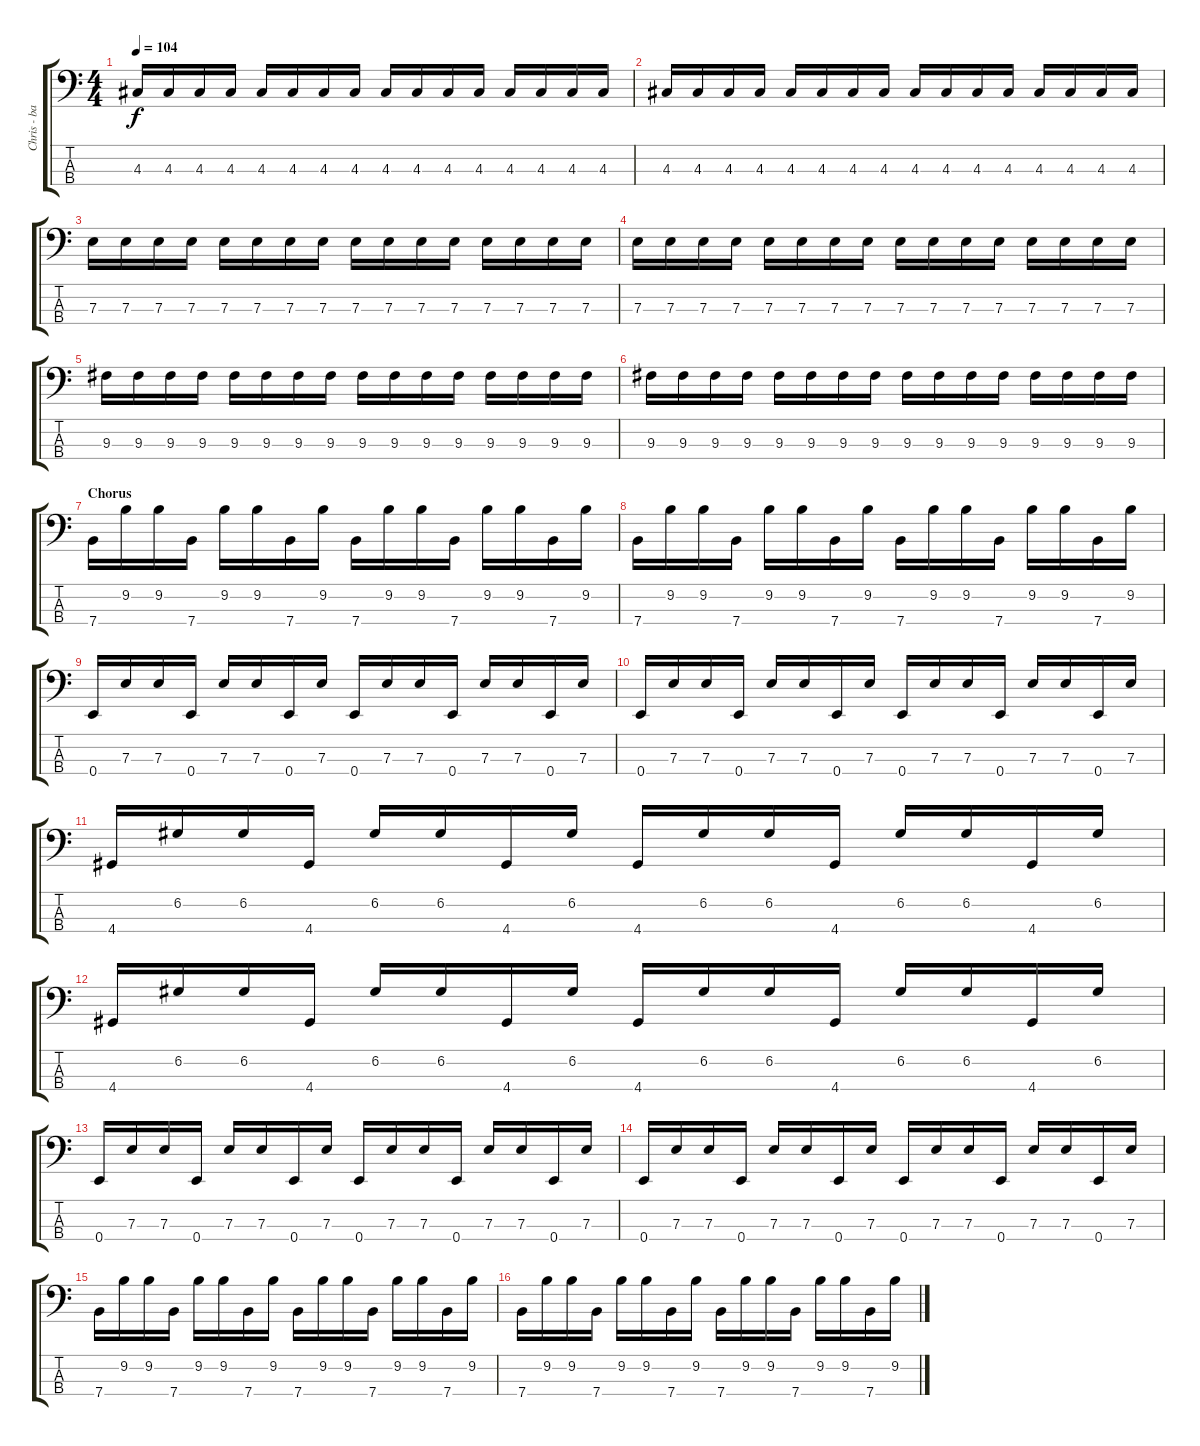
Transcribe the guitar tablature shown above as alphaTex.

\track ("Chris - bass" "Chris - ba") {instrument electricbassfinger}
\staff {score tabs}
\tuning (G2 D2 A1 E1) {hide}
\ts (4 4)
\tempo 104
\clef f4
\ks c
4.3.16{dy f} 4.3.16 4.3.16 4.3.16 4.3.16 4.3.16 4.3.16 4.3.16 4.3.16 4.3.16 4.3.16 4.3.16 4.3.16 4.3.16 4.3.16 4.3.16 |
4.3.16 4.3.16 4.3.16 4.3.16 4.3.16 4.3.16 4.3.16 4.3.16 4.3.16 4.3.16 4.3.16 4.3.16 4.3.16 4.3.16 4.3.16 4.3.16 |
7.3.16 7.3.16 7.3.16 7.3.16 7.3.16 7.3.16 7.3.16 7.3.16 7.3.16 7.3.16 7.3.16 7.3.16 7.3.16 7.3.16 7.3.16 7.3.16 |
7.3.16 7.3.16 7.3.16 7.3.16 7.3.16 7.3.16 7.3.16 7.3.16 7.3.16 7.3.16 7.3.16 7.3.16 7.3.16 7.3.16 7.3.16 7.3.16 |
9.3.16 9.3.16 9.3.16 9.3.16 9.3.16 9.3.16 9.3.16 9.3.16 9.3.16 9.3.16 9.3.16 9.3.16 9.3.16 9.3.16 9.3.16 9.3.16 |
9.3.16 9.3.16 9.3.16 9.3.16 9.3.16 9.3.16 9.3.16 9.3.16 9.3.16 9.3.16 9.3.16 9.3.16 9.3.16 9.3.16 9.3.16 9.3.16 |
\section ("" "Chorus")
7.4.16 9.2.16 9.2.16 7.4.16 9.2.16 9.2.16 7.4.16 9.2.16 7.4.16 9.2.16 9.2.16 7.4.16 9.2.16 9.2.16 7.4.16 9.2.16 |
7.4.16 9.2.16 9.2.16 7.4.16 9.2.16 9.2.16 7.4.16 9.2.16 7.4.16 9.2.16 9.2.16 7.4.16 9.2.16 9.2.16 7.4.16 9.2.16 |
0.4.16 7.3.16 7.3.16 0.4.16 7.3.16 7.3.16 0.4.16 7.3.16 0.4.16 7.3.16 7.3.16 0.4.16 7.3.16 7.3.16 0.4.16 7.3.16 |
0.4.16 7.3.16 7.3.16 0.4.16 7.3.16 7.3.16 0.4.16 7.3.16 0.4.16 7.3.16 7.3.16 0.4.16 7.3.16 7.3.16 0.4.16 7.3.16 |
4.4.16 6.2.16 6.2.16 4.4.16 6.2.16 6.2.16 4.4.16 6.2.16 4.4.16 6.2.16 6.2.16 4.4.16 6.2.16 6.2.16 4.4.16 6.2.16 |
4.4.16 6.2.16 6.2.16 4.4.16 6.2.16 6.2.16 4.4.16 6.2.16 4.4.16 6.2.16 6.2.16 4.4.16 6.2.16 6.2.16 4.4.16 6.2.16 |
0.4.16 7.3.16 7.3.16 0.4.16 7.3.16 7.3.16 0.4.16 7.3.16 0.4.16 7.3.16 7.3.16 0.4.16 7.3.16 7.3.16 0.4.16 7.3.16 |
0.4.16 7.3.16 7.3.16 0.4.16 7.3.16 7.3.16 0.4.16 7.3.16 0.4.16 7.3.16 7.3.16 0.4.16 7.3.16 7.3.16 0.4.16 7.3.16 |
\section ("" "")
7.4.16 9.2.16 9.2.16 7.4.16 9.2.16 9.2.16 7.4.16 9.2.16 7.4.16 9.2.16 9.2.16 7.4.16 9.2.16 9.2.16 7.4.16 9.2.16 |
7.4.16 9.2.16 9.2.16 7.4.16 9.2.16 9.2.16 7.4.16 9.2.16 7.4.16 9.2.16 9.2.16 7.4.16 9.2.16 9.2.16 7.4.16 9.2.16
